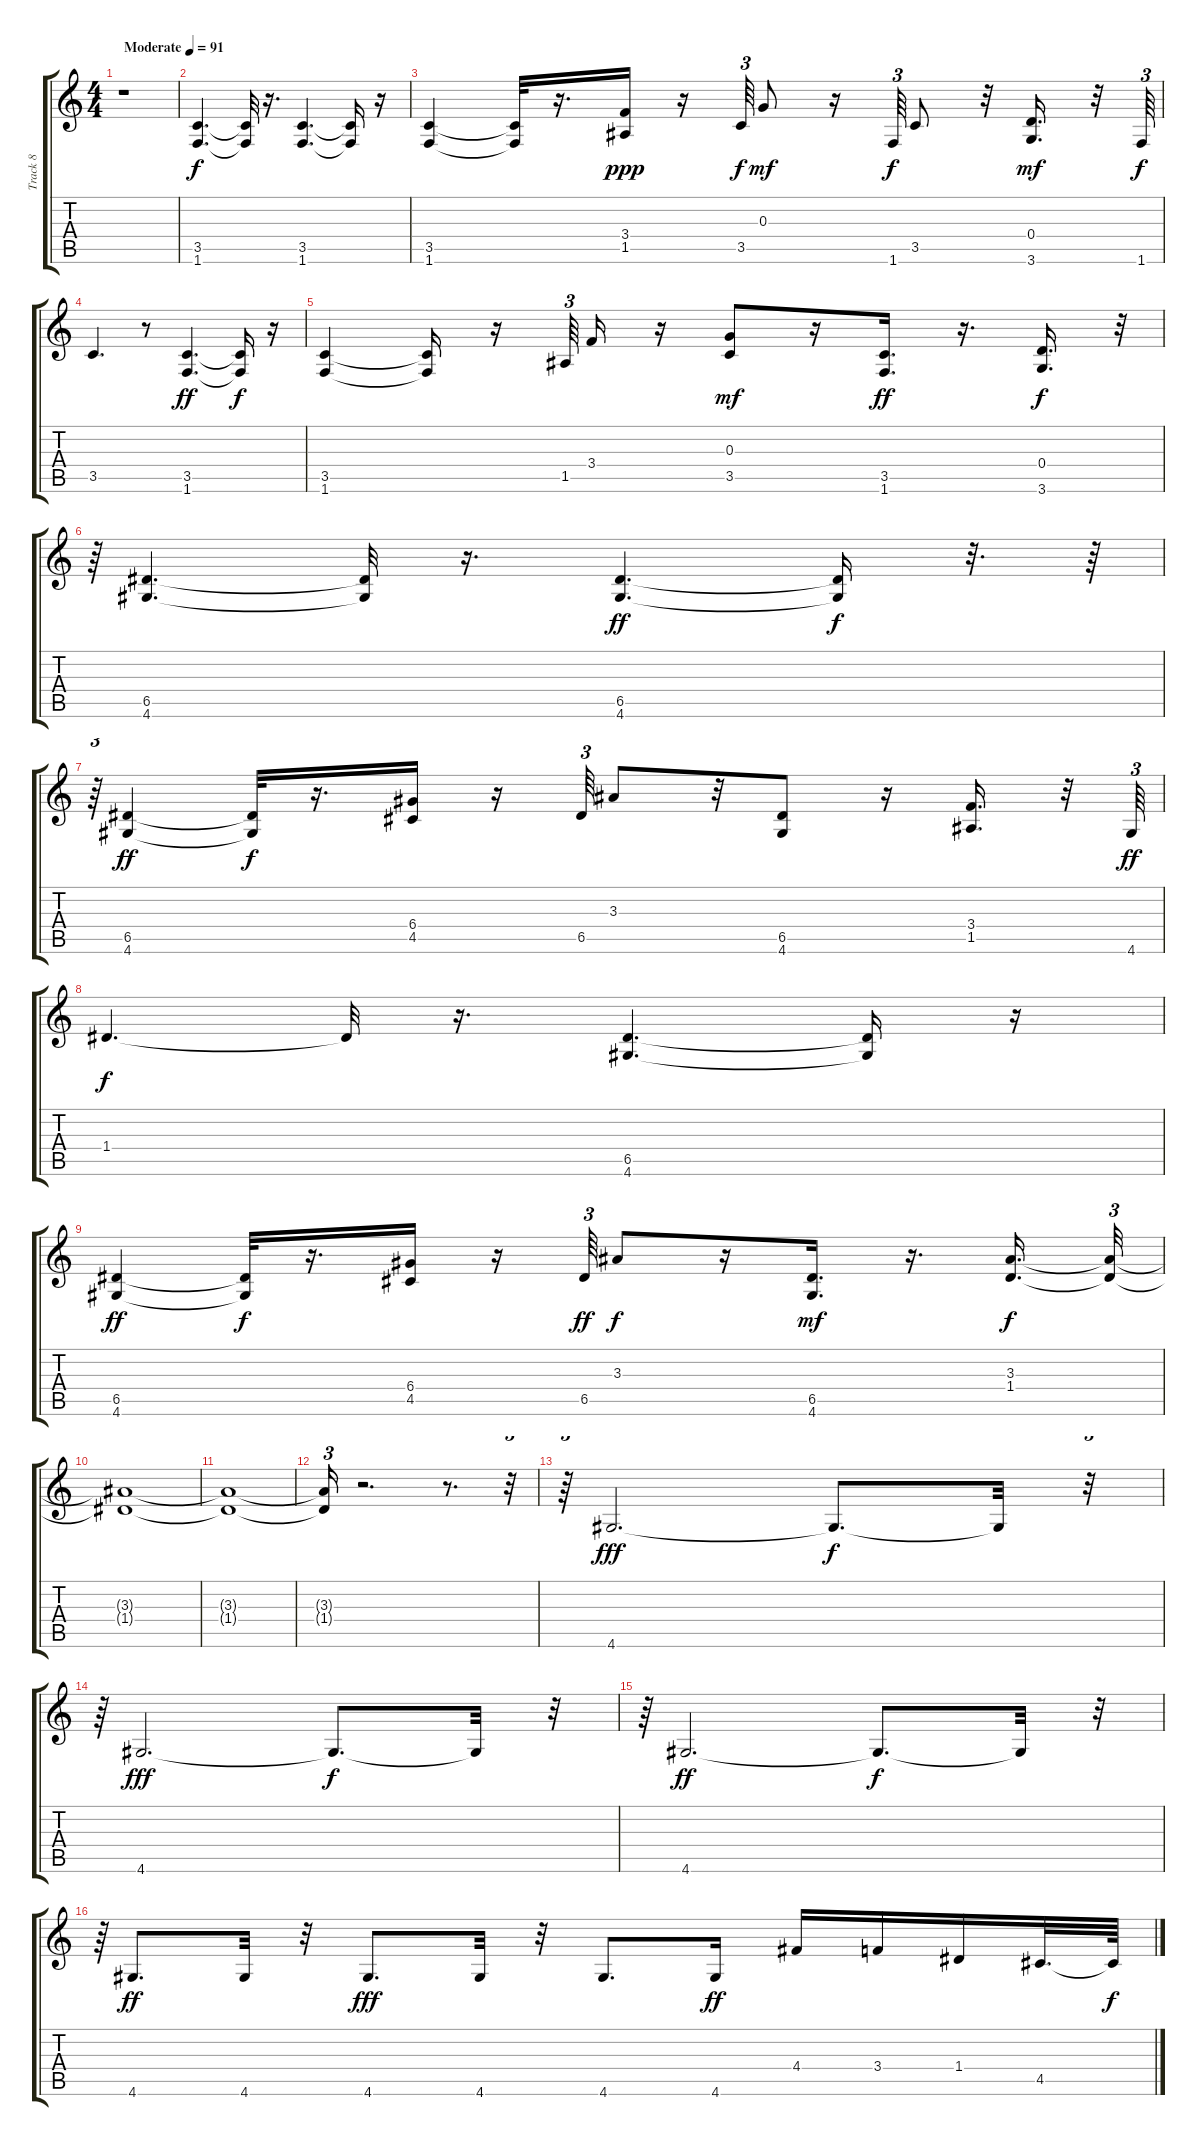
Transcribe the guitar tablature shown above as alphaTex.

\track ("Track 8" "Track 8") {instrument overdrivenguitar}
\staff {score tabs}
\tuning (E4 B3 G3 D3 A2 E2) {hide}
\ts (4 4)
\tempo (91 "Moderate")
\clef g2
\ks c
r.1{dy f instrument overdrivenguitar} |
(3.5 1.6).4{d} (3.5{t} 1.6{t}).32 r.16{d} (3.5 1.6).4{d} (3.5{t} 1.6{t}).16 r.16 |
(3.5 1.6).4 (3.5{t} 1.6{t}).32 r.16{d} (3.4 1.5).16{dy ppp} r.16 3.5.64{tu (3 2) dy f} 0.3.8{dy mf} r.16 1.6.64{tu (3 2) dy f} 3.5.8 r.32 (0.4 3.6).16{d dy mf} r.32 1.6.64{tu (3 2) dy f} |
3.5.4{d} r.8 (3.5 1.6).4{d dy ff} (3.5{t} 1.6{t}).16{dy f} r.16 |
(3.5 1.6).4 (3.5{t} 1.6{t}).16 r.16 1.5.64{tu (3 2)} 3.4.16 r.16 (0.3 3.5).8{dy mf} r.16 (3.5 1.6).16{d dy ff} r.16{d} (0.4 3.6).16{d dy f} r.32{tu (3 2)} |
r.64{tu (3 2)} (6.5 4.6).4{d} (6.5{t} 4.6{t}).32 r.16{d} (6.5 4.6).4{d dy ff} (6.5{t} 4.6{t}).16{dy f} r.32{d} r.64 |
r.64{tu (3 2)} (6.5 4.6).4{dy ff} (6.5{t} 4.6{t}).32{dy f} r.16{d} (6.4 4.5).16 r.16 6.5.64{tu (3 2)} 3.3.8 r.32 (6.5 4.6).8 r.16 (3.4 1.5).16{d} r.32 4.6.64{tu (3 2) dy ff} |
1.4.4{d dy f} 1.4{t}.32 r.16{d} (6.5 4.6).4{d} (6.5{t} 4.6{t}).16 r.16 |
(6.5 4.6).4{dy ff} (6.5{t} 4.6{t}).32{dy f} r.16{d} (6.4 4.5).16 r.16 6.5.64{tu (3 2) dy ff} 3.3.8{dy f} r.16 (6.5 4.6).16{d dy mf} r.16{d} (3.3 1.4).16{d dy f} (3.3{t} 1.4{t}).32{tu (3 2)} |
(3.3{t} 1.4{t}).1 |
(3.3{t} 1.4{t}).1 |
(3.3{t} 1.4{t}).16{tu (3 2)} r.2{d} r.8{d} r.32{tu (3 2)} |
r.64{tu (3 2)} 4.6.2{d dy fff} 4.6{t}.8{d dy f} 4.6{t}.32 r.32{tu (3 2)} |
r.64{tu (3 2)} 4.6.2{d dy fff} 4.6{t}.8{d dy f} 4.6{t}.32 r.32{tu (3 2)} |
r.64{tu (3 2)} 4.6.2{d dy ff} 4.6{t}.8{d dy f} 4.6{t}.32 r.32{tu (3 2)} |
r.64{tu (3 2)} 4.6.8{d dy ff} 4.6.32 r.32 4.6.8{d dy fff} 4.6.32 r.32 4.6.8{d} 4.6.16{dy ff} 4.4.16 3.4.16 1.4.16 4.5.32{d} 4.5{t}.64{dy f}
